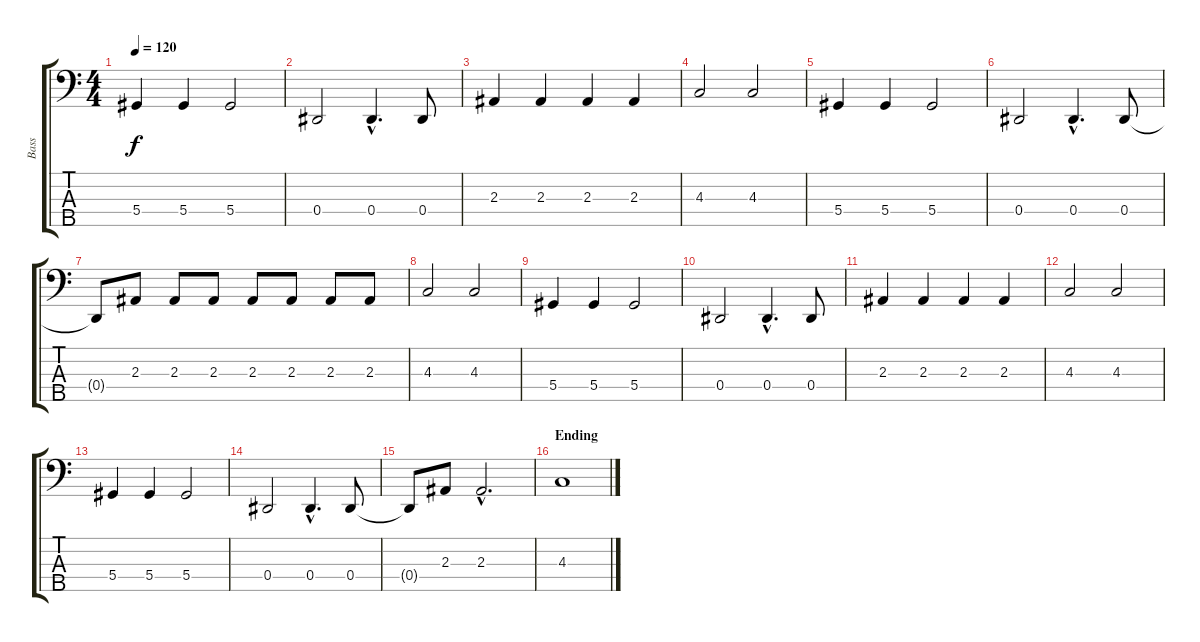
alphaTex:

\track ("Bass" "Bass") {instrument electricbasspick}
\staff {score tabs}
\tuning (Gb2 Db2 Ab1 Eb1 Bb0) {hide}
\ts (4 4)
\tempo 120
\clef f4
\ks c
5.4.4{dy f} 5.4.4 5.4.2 |
0.4.2 0.4{hac}.4{d} 0.4.8 |
2.3.4 2.3.4 2.3.4 2.3.4 |
4.3.2 4.3.2 |
5.4.4 5.4.4 5.4.2 |
0.4.2 0.4{hac}.4{d} 0.4.8 |
0.4{t}.8 2.3.8 2.3.8 2.3.8 2.3.8 2.3.8 2.3.8 2.3.8 |
4.3.2 4.3.2 |
5.4.4 5.4.4 5.4.2 |
0.4.2 0.4{hac}.4{d} 0.4.8 |
2.3.4 2.3.4 2.3.4 2.3.4 |
4.3.2 4.3.2 |
5.4.4 5.4.4 5.4.2 |
0.4.2 0.4{hac}.4{d} 0.4.8 |
0.4{t}.8 2.3.8 2.3{hac}.2{d} |
\section ("" "Ending")
4.3.1
